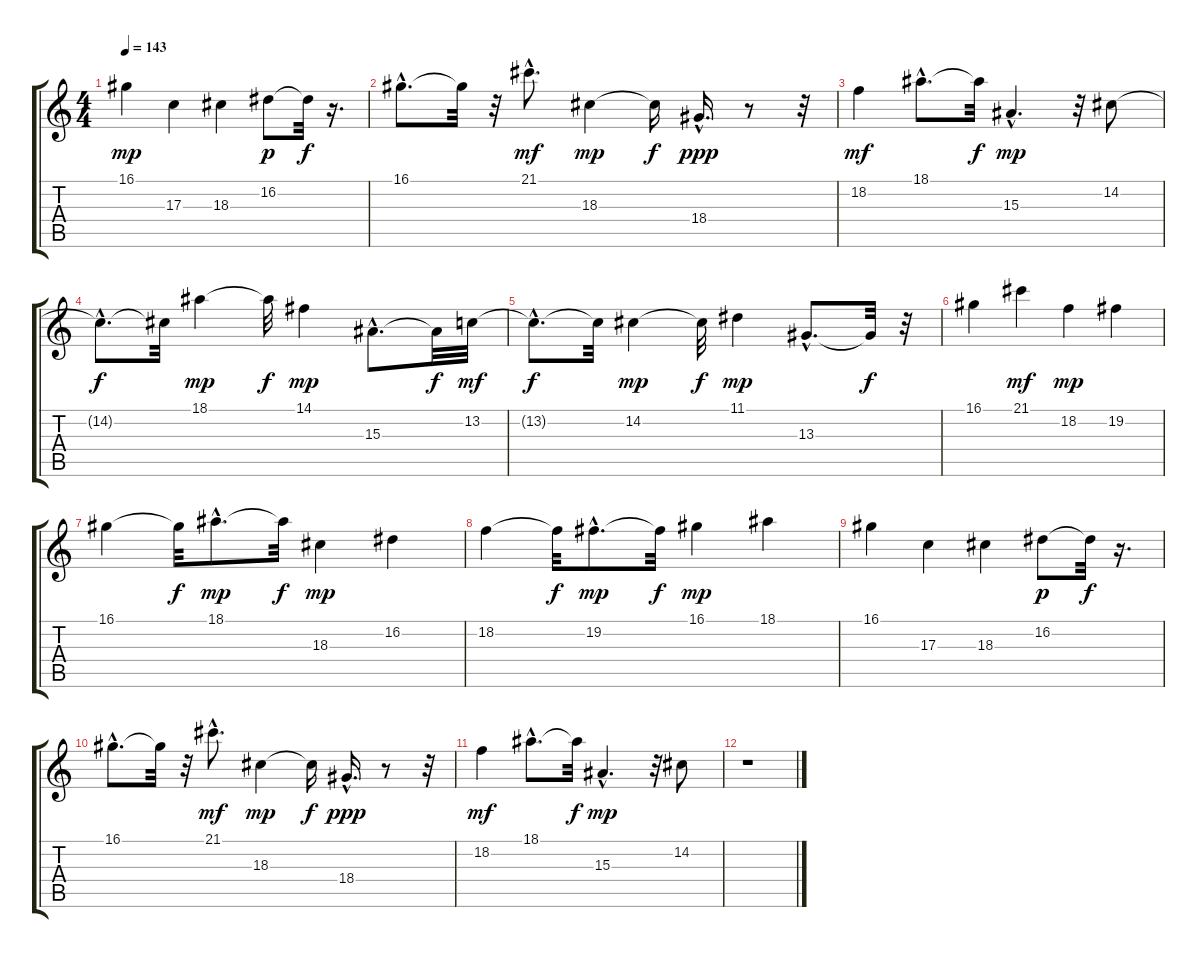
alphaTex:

\track "" {instrument pad2warm}
\staff {score tabs}
\tuning (E4 B3 G3 D3 A2 E2) {hide}
\ts (4 4)
\tempo 143
\clef g2
\ks c
16.1.4{dy mp} 17.3.4 18.3.4 16.2.8{dy p} 16.2{t}.32{dy f} r.16{d} |
16.1{hac}.8{d} 16.1{t}.32 r.32 21.1{hac}.8{d dy mf} 18.3.4{dy mp} 18.3{t}.16{dy f} 18.4{hac}.16{d dy ppp} r.8 r.32 |
18.2.4{dy mf} 18.1{hac}.8{d} 18.1{t}.32{dy f} 15.3{hac}.4{d dy mp} r.32 14.2.8 |
14.2{hac t}.8{d dy f} 14.2{t}.32 18.1.4{dy mp} 18.1{t}.32{dy f} 14.1.4{dy mp} 15.3{hac}.8{d} 15.3{t}.32{dy f} 13.2.32{dy mf} |
13.2{hac t}.8{d dy f} 13.2{t}.32 14.2.4{dy mp} 14.2{t}.32{dy f} 11.1.4{dy mp} 13.3{hac}.8{d} 13.3{t}.32{dy f} r.32 |
16.1.4 21.1.4{dy mf} 18.2.4{dy mp} 19.2.4 |
16.1.4 16.1{t}.32{dy f} 18.1{hac}.8{d dy mp} 18.1{t}.32{dy f} 18.3.4{dy mp} 16.2.4 |
18.2.4 18.2{t}.32{dy f} 19.2{hac}.8{d dy mp} 19.2{t}.32{dy f} 16.1.4{dy mp} 18.1.4 |
16.1.4 17.3.4 18.3.4 16.2.8{dy p} 16.2{t}.32{dy f} r.16{d} |
16.1{hac}.8{d} 16.1{t}.32 r.32 21.1{hac}.8{d dy mf} 18.3.4{dy mp} 18.3{t}.16{dy f} 18.4{hac}.16{d dy ppp} r.8 r.32 |
18.2.4{dy mf} 18.1{hac}.8{d} 18.1{t}.32{dy f} 15.3{hac}.4{d dy mp} r.32 14.2.8 |
r.1
